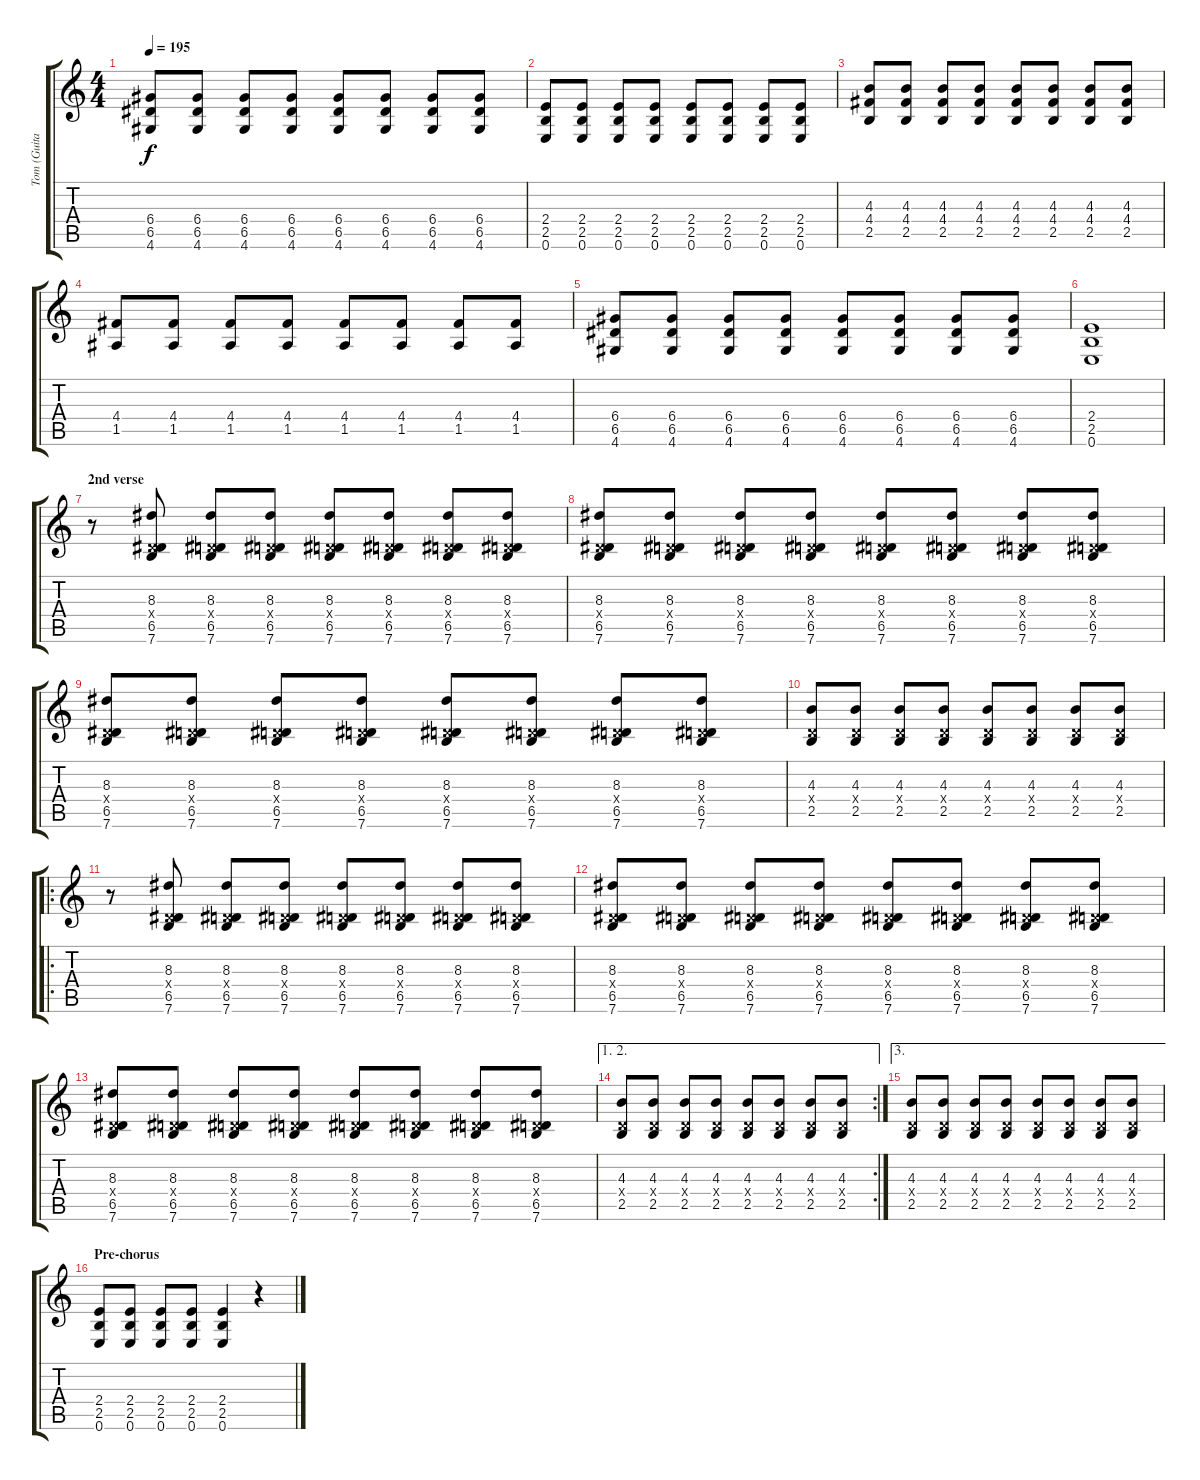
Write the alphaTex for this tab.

\track ("Tom (Guitar 2)" "Tom (Guita") {instrument distortionguitar}
\staff {score tabs}
\tuning (E4 B3 G3 D3 A2 E2) {hide}
\ts (4 4)
\tempo 195
\clef g2
\ks c
(6.4 6.5 4.6).8{dy f} (6.4 6.5 4.6).8 (6.4 6.5 4.6).8 (6.4 6.5 4.6).8 (6.4 6.5 4.6).8 (6.4 6.5 4.6).8 (6.4 6.5 4.6).8 (6.4 6.5 4.6).8 |
(2.4 2.5 0.6).8 (2.4 2.5 0.6).8 (2.4 2.5 0.6).8 (2.4 2.5 0.6).8 (2.4 2.5 0.6).8 (2.4 2.5 0.6).8 (2.4 2.5 0.6).8 (2.4 2.5 0.6).8 |
(4.3 4.4 2.5).8 (4.3 4.4 2.5).8 (4.3 4.4 2.5).8 (4.3 4.4 2.5).8 (4.3 4.4 2.5).8 (4.3 4.4 2.5).8 (4.3 4.4 2.5).8 (4.3 4.4 2.5).8 |
(4.4 1.5).8 (4.4 1.5).8 (4.4 1.5).8 (4.4 1.5).8 (4.4 1.5).8 (4.4 1.5).8 (4.4 1.5).8 (4.4 1.5).8 |
(6.4 6.5 4.6).8 (6.4 6.5 4.6).8 (6.4 6.5 4.6).8 (6.4 6.5 4.6).8 (6.4 6.5 4.6).8 (6.4 6.5 4.6).8 (6.4 6.5 4.6).8 (6.4 6.5 4.6).8 |
(2.4 2.5 0.6).1 |
\section ("" "2nd verse")
r.8{volume 9} (8.3 0.4{x} 6.5 7.6).8 (8.3 0.4{x} 6.5 7.6).8 (8.3 0.4{x} 6.5 7.6).8 (8.3 0.4{x} 6.5 7.6).8 (8.3 0.4{x} 6.5 7.6).8 (8.3 0.4{x} 6.5 7.6).8 (8.3 0.4{x} 6.5 7.6).8 |
(8.3 0.4{x} 6.5 7.6).8 (8.3 0.4{x} 6.5 7.6).8 (8.3 0.4{x} 6.5 7.6).8 (8.3 0.4{x} 6.5 7.6).8 (8.3 0.4{x} 6.5 7.6).8 (8.3 0.4{x} 6.5 7.6).8 (8.3 0.4{x} 6.5 7.6).8 (8.3 0.4{x} 6.5 7.6).8 |
(8.3 0.4{x} 6.5 7.6).8 (8.3 0.4{x} 6.5 7.6).8 (8.3 0.4{x} 6.5 7.6).8 (8.3 0.4{x} 6.5 7.6).8 (8.3 0.4{x} 6.5 7.6).8 (8.3 0.4{x} 6.5 7.6).8 (8.3 0.4{x} 6.5 7.6).8 (8.3 0.4{x} 6.5 7.6).8 |
(4.3 0.4{x} 2.5).8 (4.3 0.4{x} 2.5).8 (4.3 0.4{x} 2.5).8 (4.3 0.4{x} 2.5).8 (4.3 0.4{x} 2.5).8 (4.3 0.4{x} 2.5).8 (4.3 0.4{x} 2.5).8 (4.3 0.4{x} 2.5).8 |
\ro
r.8 (8.3 0.4{x} 6.5 7.6).8 (8.3 0.4{x} 6.5 7.6).8 (8.3 0.4{x} 6.5 7.6).8 (8.3 0.4{x} 6.5 7.6).8 (8.3 0.4{x} 6.5 7.6).8 (8.3 0.4{x} 6.5 7.6).8 (8.3 0.4{x} 6.5 7.6).8 |
(8.3 0.4{x} 6.5 7.6).8 (8.3 0.4{x} 6.5 7.6).8 (8.3 0.4{x} 6.5 7.6).8 (8.3 0.4{x} 6.5 7.6).8 (8.3 0.4{x} 6.5 7.6).8 (8.3 0.4{x} 6.5 7.6).8 (8.3 0.4{x} 6.5 7.6).8 (8.3 0.4{x} 6.5 7.6).8 |
(8.3 0.4{x} 6.5 7.6).8 (8.3 0.4{x} 6.5 7.6).8 (8.3 0.4{x} 6.5 7.6).8 (8.3 0.4{x} 6.5 7.6).8 (8.3 0.4{x} 6.5 7.6).8 (8.3 0.4{x} 6.5 7.6).8 (8.3 0.4{x} 6.5 7.6).8 (8.3 0.4{x} 6.5 7.6).8 |
\ae (1 2)
\rc 2
(4.3 0.4{x} 2.5).8 (4.3 0.4{x} 2.5).8 (4.3 0.4{x} 2.5).8 (4.3 0.4{x} 2.5).8 (4.3 0.4{x} 2.5).8 (4.3 0.4{x} 2.5).8 (4.3 0.4{x} 2.5).8 (4.3 0.4{x} 2.5).8 |
\ae 3
(4.3 0.4{x} 2.5).8 (4.3 0.4{x} 2.5).8 (4.3 0.4{x} 2.5).8 (4.3 0.4{x} 2.5).8 (4.3 0.4{x} 2.5).8 (4.3 0.4{x} 2.5).8 (4.3 0.4{x} 2.5).8 (4.3 0.4{x} 2.5).8 |
\section ("" "Pre-chorus")
(2.4 2.5 0.6).8{volume 11} (2.4 2.5 0.6).8 (2.4 2.5 0.6).8 (2.4 2.5 0.6).8 (2.4 2.5 0.6).4 r.4
